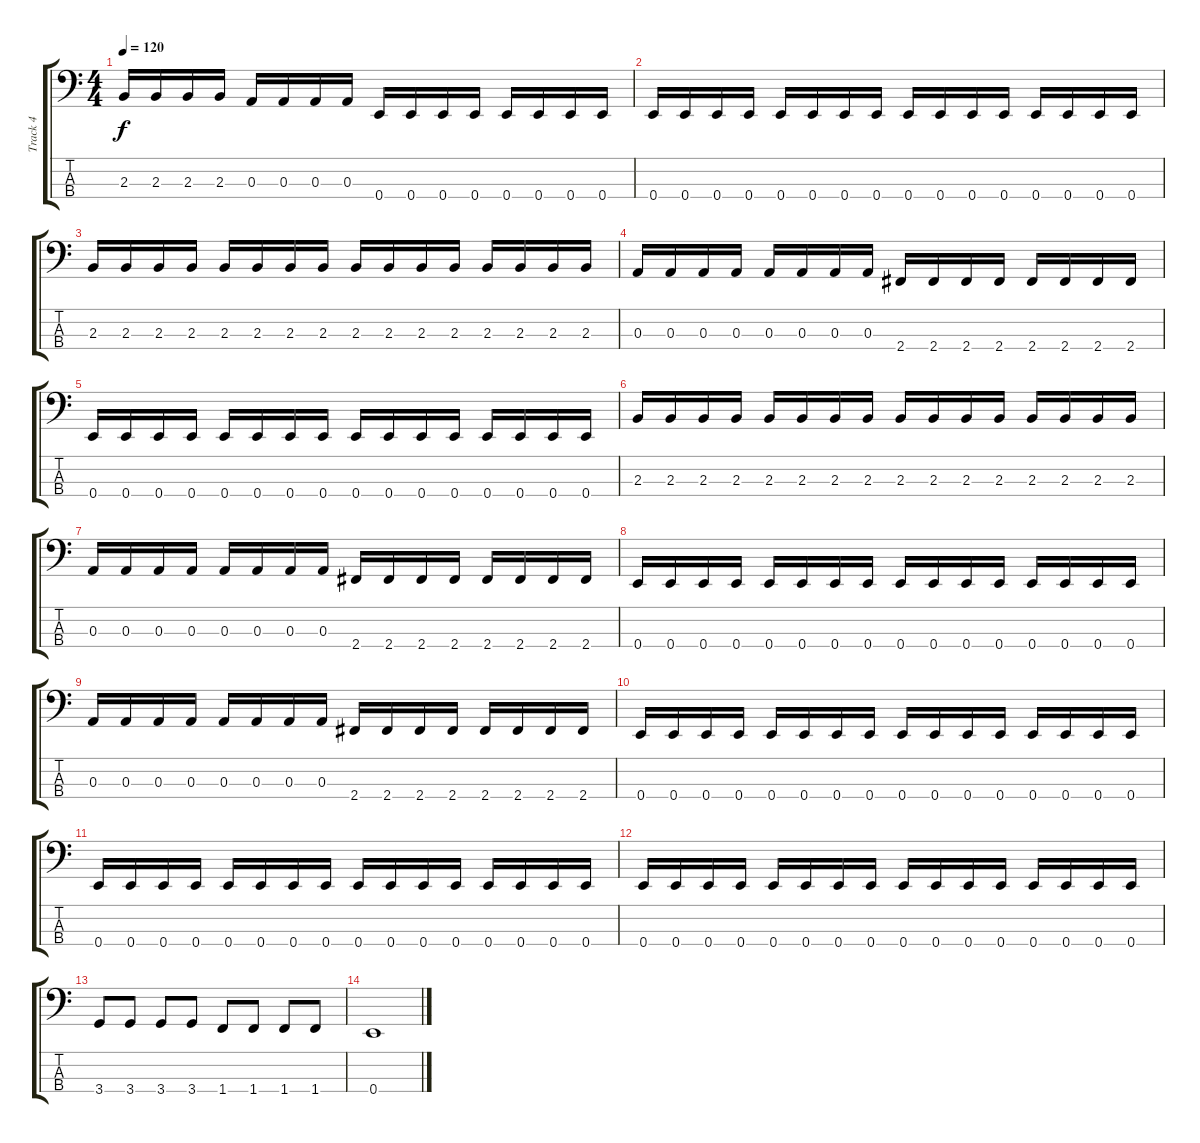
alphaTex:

\track ("Track 4" "Track 4") {instrument electricbassfinger}
\staff {score tabs}
\tuning (G2 D2 A1 E1) {hide}
\ts (4 4)
\tempo 120
\clef f4
\ks c
2.3.16{dy f} 2.3.16 2.3.16 2.3.16 0.3.16 0.3.16 0.3.16 0.3.16 0.4.16 0.4.16 0.4.16 0.4.16 0.4.16 0.4.16 0.4.16 0.4.16 |
0.4.16 0.4.16 0.4.16 0.4.16 0.4.16 0.4.16 0.4.16 0.4.16 0.4.16 0.4.16 0.4.16 0.4.16 0.4.16 0.4.16 0.4.16 0.4.16 |
2.3.16 2.3.16 2.3.16 2.3.16 2.3.16 2.3.16 2.3.16 2.3.16 2.3.16 2.3.16 2.3.16 2.3.16 2.3.16 2.3.16 2.3.16 2.3.16 |
0.3.16 0.3.16 0.3.16 0.3.16 0.3.16 0.3.16 0.3.16 0.3.16 2.4.16 2.4.16 2.4.16 2.4.16 2.4.16 2.4.16 2.4.16 2.4.16 |
0.4.16 0.4.16 0.4.16 0.4.16 0.4.16 0.4.16 0.4.16 0.4.16 0.4.16 0.4.16 0.4.16 0.4.16 0.4.16 0.4.16 0.4.16 0.4.16 |
2.3.16 2.3.16 2.3.16 2.3.16 2.3.16 2.3.16 2.3.16 2.3.16 2.3.16 2.3.16 2.3.16 2.3.16 2.3.16 2.3.16 2.3.16 2.3.16 |
0.3.16 0.3.16 0.3.16 0.3.16 0.3.16 0.3.16 0.3.16 0.3.16 2.4.16 2.4.16 2.4.16 2.4.16 2.4.16 2.4.16 2.4.16 2.4.16 |
0.4.16 0.4.16 0.4.16 0.4.16 0.4.16 0.4.16 0.4.16 0.4.16 0.4.16 0.4.16 0.4.16 0.4.16 0.4.16 0.4.16 0.4.16 0.4.16 |
0.3.16 0.3.16 0.3.16 0.3.16 0.3.16 0.3.16 0.3.16 0.3.16 2.4.16 2.4.16 2.4.16 2.4.16 2.4.16 2.4.16 2.4.16 2.4.16 |
0.4.16 0.4.16 0.4.16 0.4.16 0.4.16 0.4.16 0.4.16 0.4.16 0.4.16 0.4.16 0.4.16 0.4.16 0.4.16 0.4.16 0.4.16 0.4.16 |
0.4.16 0.4.16 0.4.16 0.4.16 0.4.16 0.4.16 0.4.16 0.4.16 0.4.16 0.4.16 0.4.16 0.4.16 0.4.16 0.4.16 0.4.16 0.4.16 |
0.4.16 0.4.16 0.4.16 0.4.16 0.4.16 0.4.16 0.4.16 0.4.16 0.4.16 0.4.16 0.4.16 0.4.16 0.4.16 0.4.16 0.4.16 0.4.16 |
3.4.8 3.4.8 3.4.8 3.4.8 1.4.8 1.4.8 1.4.8 1.4.8 |
0.4.1
